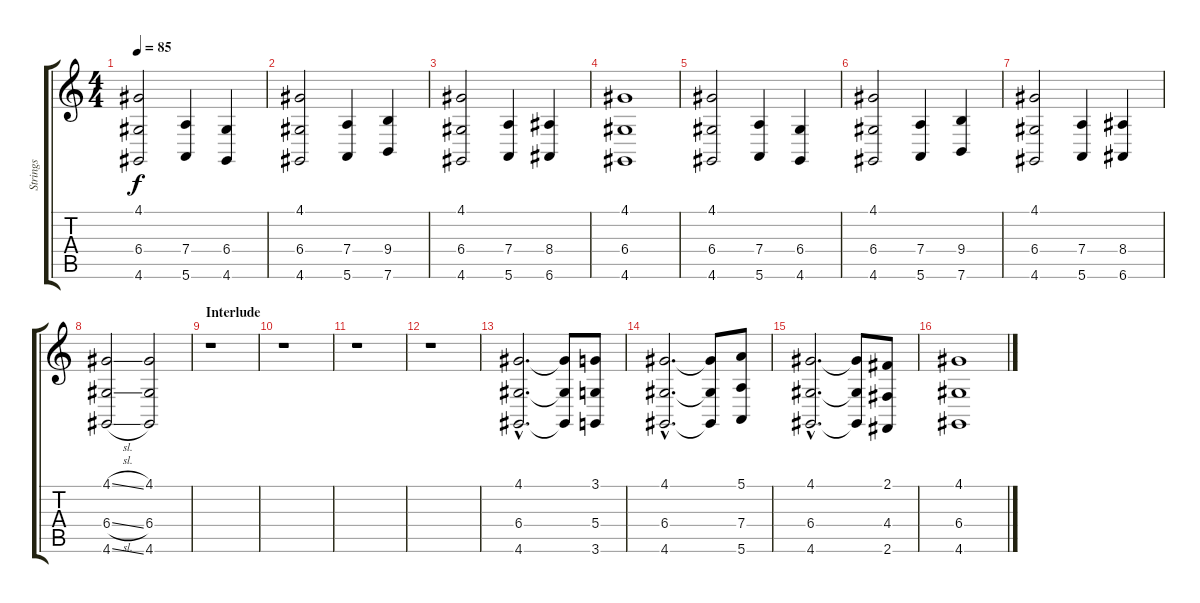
\track ("Strings" "Strings") {instrument stringensemble1}
\staff {score tabs}
\tuning (E4 B3 G3 D3 A2 E2) {hide}
\ts (4 4)
\tempo 85
\clef g2
\ks c
(4.1 6.4 4.6).2{dy f} (7.4 5.6).4 (6.4 4.6).4 |
(4.1 6.4 4.6).2 (7.4 5.6).4 (9.4 7.6).4 |
(4.1 6.4 4.6).2 (7.4 5.6).4 (8.4 6.6).4 |
(4.1 6.4 4.6).1 |
(4.1 6.4 4.6).2 (7.4 5.6).4 (6.4 4.6).4 |
(4.1 6.4 4.6).2 (7.4 5.6).4 (9.4 7.6).4 |
(4.1 6.4 4.6).2 (7.4 5.6).4 (8.4 6.6).4 |
(4.1{sl} 6.4{sl} 4.6{sl}).2 (4.1 6.4 4.6).2 |
\section ("" "Interlude")
r.1 |
r.1 |
r.1 |
r.1 |
(4.1{hac} 6.4{hac} 4.6{hac}).2{d} (4.1{t} 6.4{t} 4.6{t}).8 (3.1 5.4 3.6).8 |
(4.1{hac} 6.4{hac} 4.6{hac}).2{d} (4.1{t} 6.4{t} 4.6{t}).8 (5.1 7.4 5.6).8 |
(4.1{hac} 6.4{hac} 4.6{hac}).2{d} (4.1{t} 6.4{t} 4.6{t}).8 (2.1 4.4 2.6).8 |
(4.1 6.4 4.6).1
